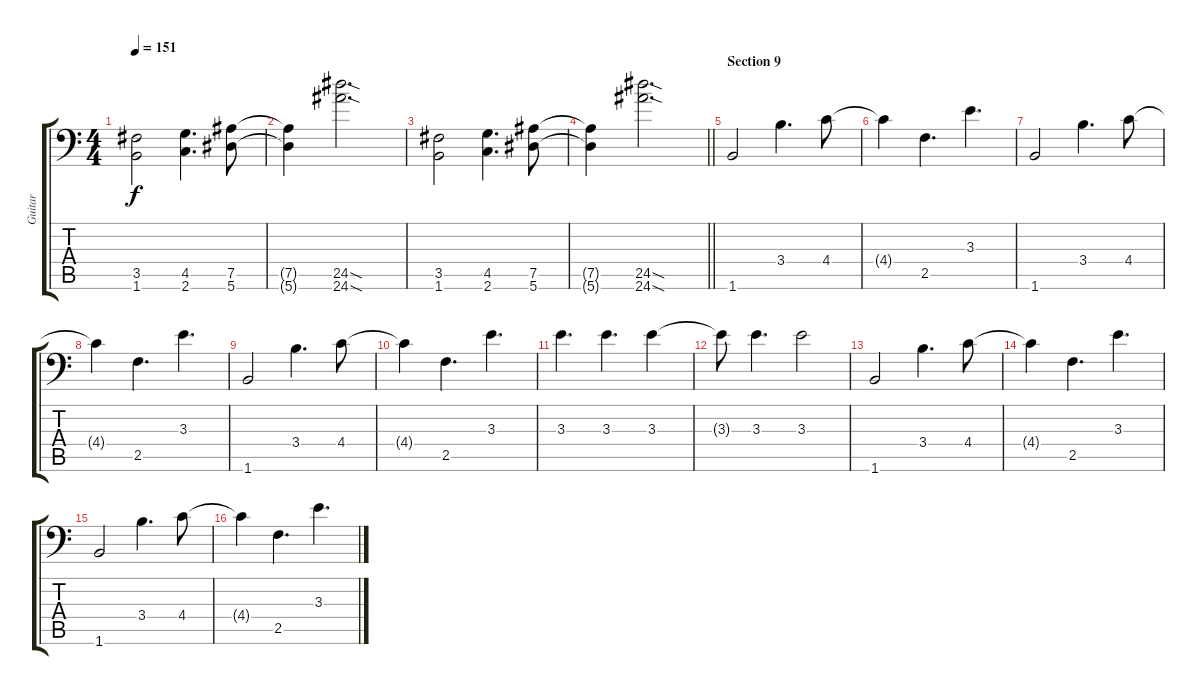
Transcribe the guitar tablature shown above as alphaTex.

\track ("Guitar" "Guitar") {instrument overdrivenguitar}
\staff {score tabs}
\tuning (Bb3 F3 Db3 Ab2 Eb2 Bb1) {hide}
\ts (4 4)
\tempo 151
\clef f4
\ks c
(3.5 1.6).2{dy f} (4.5 2.6).4{d} (7.5 5.6).8 |
(7.5{t} 5.6{t}).4 (24.5{sod} 24.6{sod}).2{d} |
(3.5 1.6).2 (4.5 2.6).4{d} (7.5 5.6).8 |
\barLineRight lightlight
(7.5{t} 5.6{t}).4 (24.5{sod} 24.6{sod}).2{d} |
\section ("" "Section 9")
1.6.2 3.4.4{d} 4.4.8 |
4.4{t}.4 2.5.4{d} 3.3.4{d} |
1.6.2 3.4.4{d} 4.4.8 |
4.4{t}.4 2.5.4{d} 3.3.4{d} |
1.6.2 3.4.4{d} 4.4.8 |
4.4{t}.4 2.5.4{d} 3.3.4{d} |
3.3.4{d} 3.3.4{d} 3.3.4 |
3.3{t}.8 3.3.4{d} 3.3.2 |
1.6.2 3.4.4{d} 4.4.8 |
4.4{t}.4 2.5.4{d} 3.3.4{d} |
1.6.2 3.4.4{d} 4.4.8 |
4.4{t}.4 2.5.4{d} 3.3.4{d}
